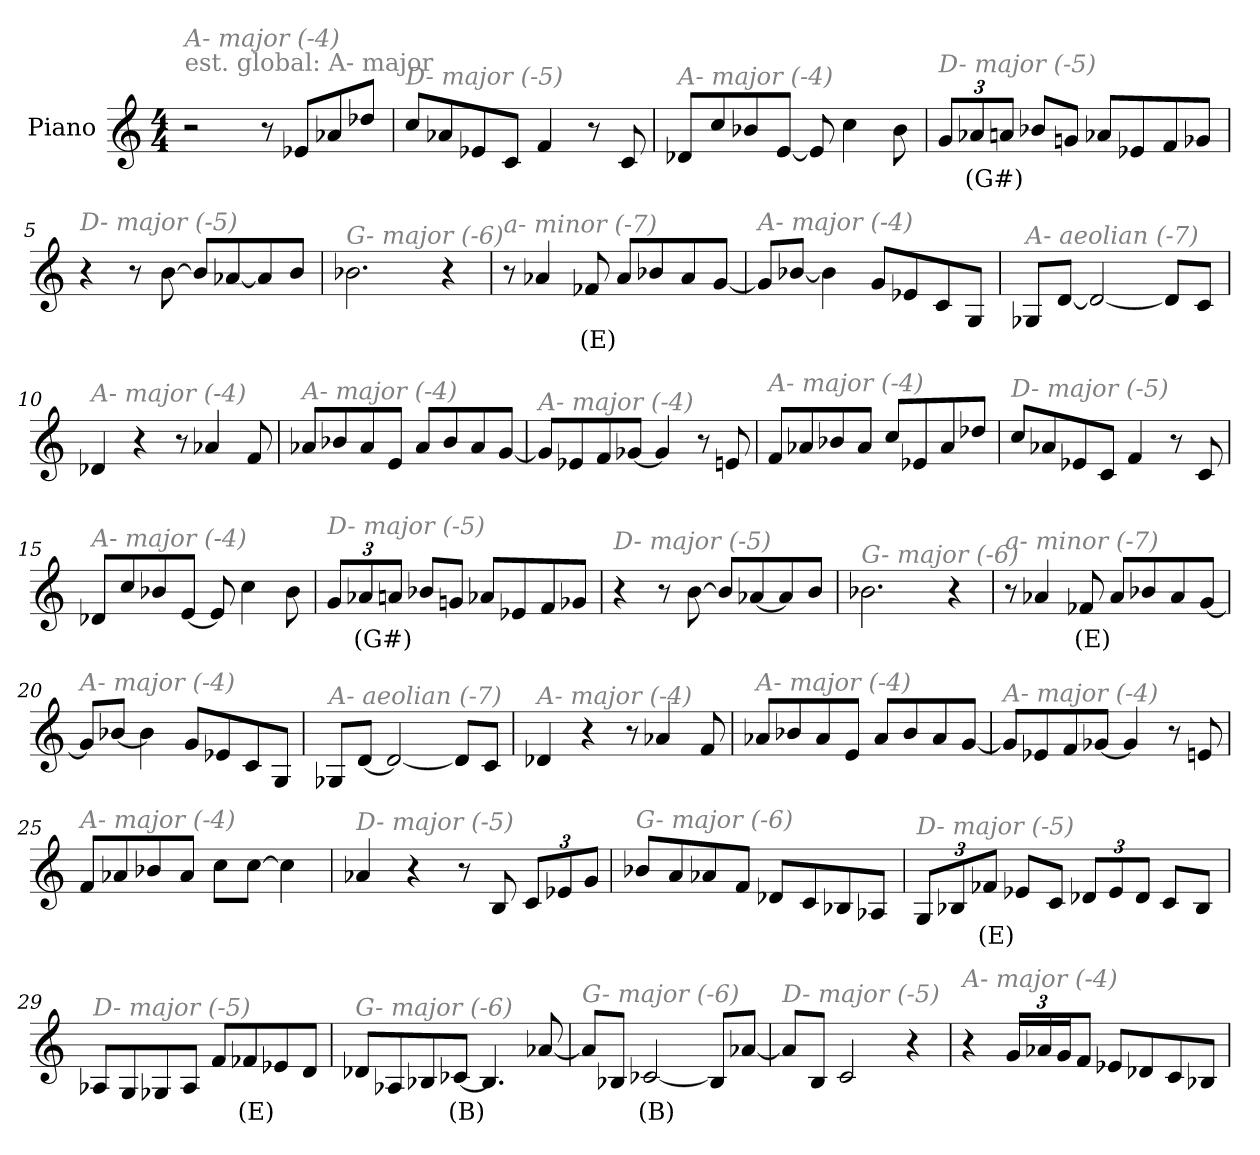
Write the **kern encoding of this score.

**kern	**text
*part1	*part1
*staff1	*staff1
*I"Piano	*
*I'Pno	*
*clefG2	*
*k[]	*
*M4/4	*
*MM220	*
=1	=1
!LO:TX:a:color=#808080:t=est. global&colon; A- major	!
!LO:TX:i:color=#808080:t=A- major (-4)	!
2r	.
8r	.
8e-X/L	.
8a-X/	.
8dd-X/J	.
=2	=2
!LO:TX:i:color=#808080:t=D- major (-5)	!
8cc/L	.
8a-X/	.
8e-X/	.
8c/J	.
4f/	.
8r	.
8c/	.
=3	=3
!LO:TX:i:color=#808080:t=A- major (-4)	!
8d-X/L	.
8cc/	.
8b-X/	.
[8e/J	.
8e/]	.
4cc\	.
8b-\	.
=4	=4
*Xbrackettup	*
!LO:TX:i:color=#808080:t=D- major (-5)	!
12g/L	.
12a-Xi/	(G#)
12a/J	.
8b-X/L	.
8gn/J	.
8a-X/L	.
8e-X/	.
8f/	.
8g-X/J	.
!!LO:LB:g=z
=5	=5
!LO:TX:i:color=#808080:t=D- major (-5)	!
4r	.
8r	.
[8b\	.
8b/L]	.
[8a-X/	.
8a-/]	.
8b/J	.
=6	=6
!LO:TX:i:color=#808080:t=G- major (-6)	!
2.b-X\	.
4r	.
=7	=7
!LO:TX:i:color=#808080:t=a- minor (-7)	!
8r	.
4a-X/	.
8f-Xi/	(E)
8a-/L	.
8b-X/	.
8a-/	.
[8g/J	.
=8	=8
!LO:TX:i:color=#808080:t=A- major (-4)	!
8g/L]	.
[8b-X/J	.
4b-\]	.
8g/L	.
8e-X/	.
8c/	.
8G/J	.
=9	=9
!LO:TX:i:color=#808080:t=A- aeolian (-7)	!
8G-X/L	.
[8d/J	.
2d/_	.
8d/L]	.
8c/J	.
!!LO:LB:g=z
=10	=10
!LO:TX:i:color=#808080:t=A- major (-4)	!
4d-X/	.
4r	.
8r	.
4a-X/	.
8f/	.
=11	=11
!LO:TX:i:color=#808080:t=A- major (-4)	!
8a-X/L	.
8b-X/	.
8a-/	.
8e/J	.
8a-/L	.
8b-/	.
8a-/	.
[8g/J	.
=12	=12
!LO:TX:i:color=#808080:t=A- major (-4)	!
8g/L]	.
8e-X/	.
8f/	.
[8g-X/J	.
4g-/]	.
8r	.
8en/	.
=13	=13
!LO:TX:i:color=#808080:t=A- major (-4)	!
8f/L	.
8a-X/	.
8b-X/	.
8a-/J	.
8cc/L	.
8e-X/	.
8a-/	.
8dd-X/J	.
!!LO:LB:g=z
=14	=14
!LO:TX:i:color=#808080:t=D- major (-5)	!
8cc/L	.
8a-X/	.
8e-X/	.
8c/J	.
4f/	.
8r	.
8c/	.
=15	=15
!LO:TX:i:color=#808080:t=A- major (-4)	!
8d-X/L	.
8cc/	.
8b-X/	.
[8e/J	.
8e/]	.
4cc\	.
8b-\	.
=16	=16
!LO:TX:i:color=#808080:t=D- major (-5)	!
12g/L	.
12a-Xi/	(G#)
12a/J	.
8b-X/L	.
8gn/J	.
8a-X/L	.
8e-X/	.
8f/	.
8g-X/J	.
=17	=17
!LO:TX:i:color=#808080:t=D- major (-5)	!
4r	.
8r	.
[8b\	.
8b/L]	.
[8a-X/	.
8a-/]	.
8b/J	.
=18	=18
!LO:TX:i:color=#808080:t=G- major (-6)	!
2.b-X\	.
4r	.
!!LO:LB:g=z
=19	=19
!LO:TX:i:color=#808080:t=a- minor (-7)	!
8r	.
4a-X/	.
8f-Xi/	(E)
8a-/L	.
8b-X/	.
8a-/	.
[8g/J	.
=20	=20
!LO:TX:i:color=#808080:t=A- major (-4)	!
8g/L]	.
[8b-X/J	.
4b-\]	.
8g/L	.
8e-X/	.
8c/	.
8G/J	.
=21	=21
!LO:TX:i:color=#808080:t=A- aeolian (-7)	!
8G-X/L	.
[8d/J	.
2d/_	.
8d/L]	.
8c/J	.
=22	=22
!LO:TX:i:color=#808080:t=A- major (-4)	!
4d-X/	.
4r	.
8r	.
4a-X/	.
8f/	.
=23	=23
!LO:TX:i:color=#808080:t=A- major (-4)	!
8a-X/L	.
8b-X/	.
8a-/	.
8e/J	.
8a-/L	.
8b-/	.
8a-/	.
[8g/J	.
!!LO:LB:g=z
=24	=24
!LO:TX:i:color=#808080:t=A- major (-4)	!
8g/L]	.
8e-X/	.
8f/	.
[8g-X/J	.
4g-/]	.
8r	.
8en/	.
=25	=25
!LO:TX:i:color=#808080:t=A- major (-4)	!
8f/L	.
8a-X/	.
8b-X/	.
8a-/J	.
8cc\L	.
[8cc\J	.
4cc\]	.
=26	=26
!LO:TX:i:color=#808080:t=D- major (-5)	!
4a-X/	.
4r	.
8r	.
8B/	.
12c/L	.
12e-X/	.
12g/J	.
=27	=27
!LO:TX:i:color=#808080:t=G- major (-6)	!
8b-X/L	.
8a/	.
8a-X/	.
8f/J	.
8d-X/L	.
8c/	.
8B-X/	.
8A-X/J	.
!!LO:LB:g=z
=28	=28
!LO:TX:i:color=#808080:t=D- major (-5)	!
12G/L	.
12B-X/	.
12f-Xi/J	(E)
8e-X/L	.
8c/J	.
12d-X/L	.
12e-/	.
12d-/J	.
8c/L	.
8B-/J	.
=29	=29
!LO:TX:i:color=#808080:t=D- major (-5)	!
8A-X/L	.
8G/	.
8G-X/	.
8A-/J	.
8f/L	.
8f-Xi/	(E)
8e-X/	.
8d/J	.
=30	=30
!LO:TX:i:color=#808080:t=G- major (-6)	!
8d-X/L	.
8A-X/	.
8B-X/	.
[8c-Xi/J	(B)
4.B/]	.
[8a-X/	.
=31	=31
!LO:TX:i:color=#808080:t=G- major (-6)	!
8a-/L]	.
8B-X/J	.
[2c-Xi/	(B)
8B/L]	.
[8a-X/J	.
!!LO:LB:g=z
=32	=32
!LO:TX:i:color=#808080:t=D- major (-5)	!
8a-/L]	.
8B/J	.
2c/	.
4r	.
=33	=33
!LO:TX:i:color=#808080:t=A- major (-4)	!
4r	.
24g/LL	.
24a-X/	.
24g/J	.
8f/J	.
8e-X/L	.
8d-X/	.
8c/	.
8B-X/J	.
=	=
*-	*-
